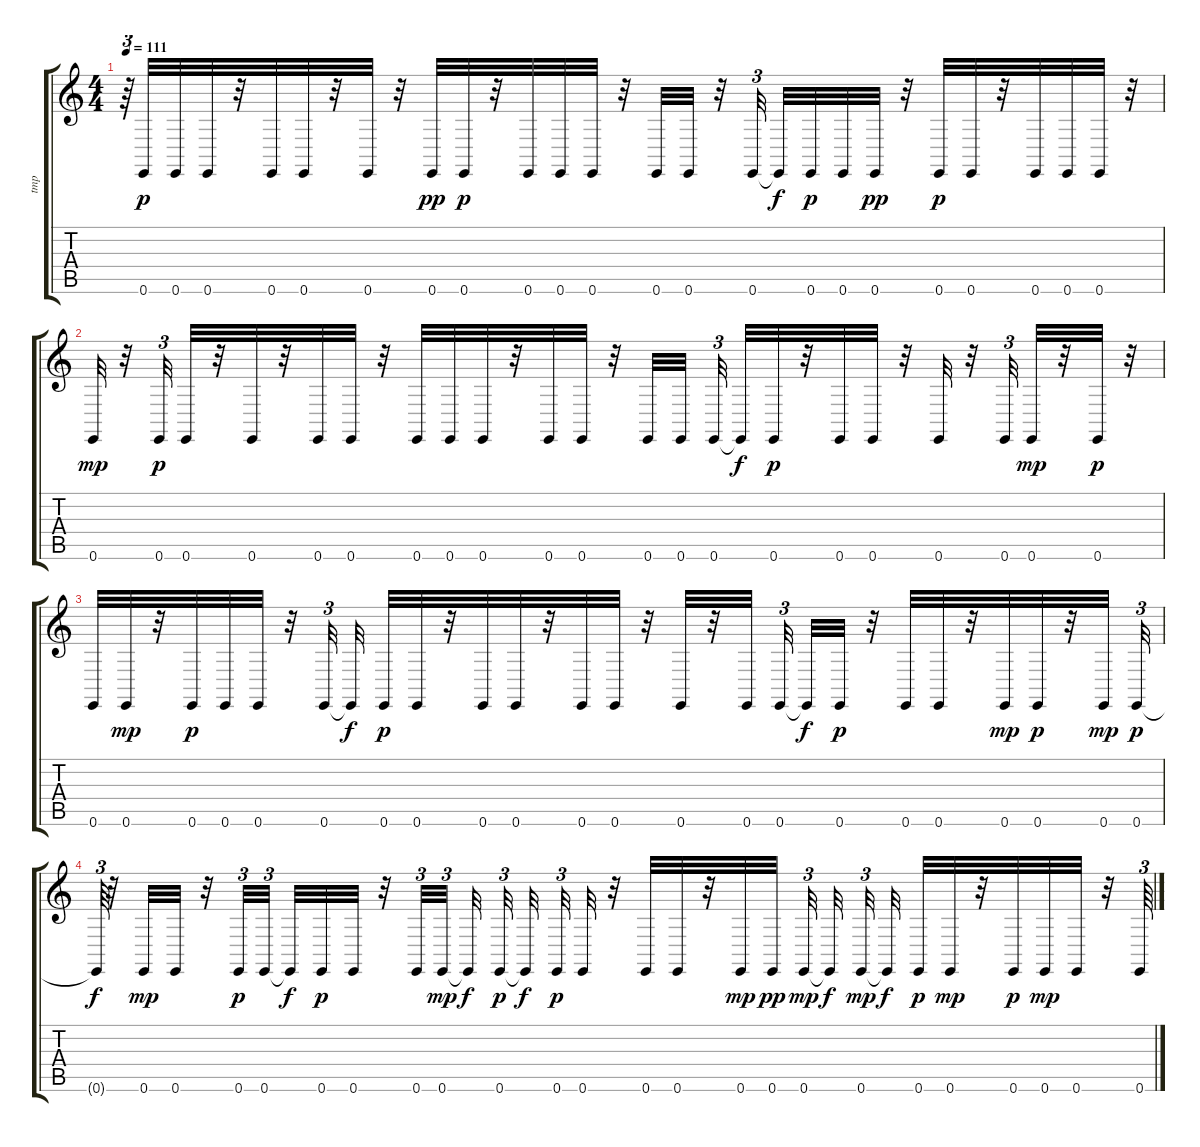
\track ("tmp" "tmp") {instrument timpani}
\staff {score tabs}
\tuning (E4 B3 G3 D3 A2 E2) {hide}
\ts (4 4)
\tempo 111
\clef g2
\ks c
r.64{tu (3 2) dy p} 0.6.32 0.6.32 0.6.32 r.32 0.6.32 0.6.32 r.32 0.6.32 r.32 0.6.32{dy pp} 0.6.32{dy p} r.32 0.6.32 0.6.32 0.6.32 r.32 0.6.32 0.6.32 r.32 0.6.32{tu (3 2)} 0.6{t}.32{dy f} 0.6.32{dy p} 0.6.32 0.6.32{dy pp} r.32 0.6.32{dy p} 0.6.32 r.32 0.6.32 0.6.32 0.6.32 r.32 |
0.6.32{dy mp} r.32 0.6.32{tu (3 2) dy p} 0.6.32 r.32 0.6.32 r.32 0.6.32 0.6.32 r.32 0.6.32 0.6.32 0.6.32 r.32 0.6.32 0.6.32 r.32 0.6.32 0.6.32 0.6.32{tu (3 2)} 0.6{t}.32{dy f} 0.6.32{dy p} r.32 0.6.32 0.6.32 r.32 0.6.32 r.32 0.6.32{tu (3 2)} 0.6.32{dy mp} r.32 0.6.32{dy p} r.32 |
0.6.32 0.6.32{dy mp} r.32 0.6.32{dy p} 0.6.32 0.6.32 r.32 0.6.32{tu (3 2)} 0.6{t}.32{dy f} 0.6.32{dy p} 0.6.32 r.32 0.6.32 0.6.32 r.32 0.6.32 0.6.32 r.32 0.6.32 r.32 0.6.32 0.6.32{tu (3 2)} 0.6{t}.32{dy f} 0.6.32{dy p} r.32 0.6.32 0.6.32 r.32 0.6.32{dy mp} 0.6.32{dy p} r.32 0.6.32{dy mp} 0.6.32{tu (3 2) dy p} |
0.6{t}.64{tu (3 2) dy f} r.32 0.6.32{dy mp} 0.6.32 r.32 0.6.32{tu (3 2) dy p} 0.6.32{tu (3 2)} 0.6{t}.32{dy f} 0.6.32{dy p} 0.6.32 r.32 0.6.32{tu (3 2)} 0.6.32{tu (3 2) dy mp} 0.6{t}.32{dy f} 0.6.32{tu (3 2) dy p} 0.6{t}.32{dy f} 0.6.32{tu (3 2) dy p} 0.6.32 r.32 0.6.32 0.6.32 r.32 0.6.32{dy mp} 0.6.32{dy pp} 0.6.32{tu (3 2) dy mp} 0.6{t}.32{dy f} 0.6.32{tu (3 2) dy mp} 0.6{t}.32{dy f} 0.6.32{dy p} 0.6.32{dy mp} r.32 0.6.32{dy p} 0.6.32{dy mp} 0.6.32 r.32 0.6.64{tu (3 2)}
